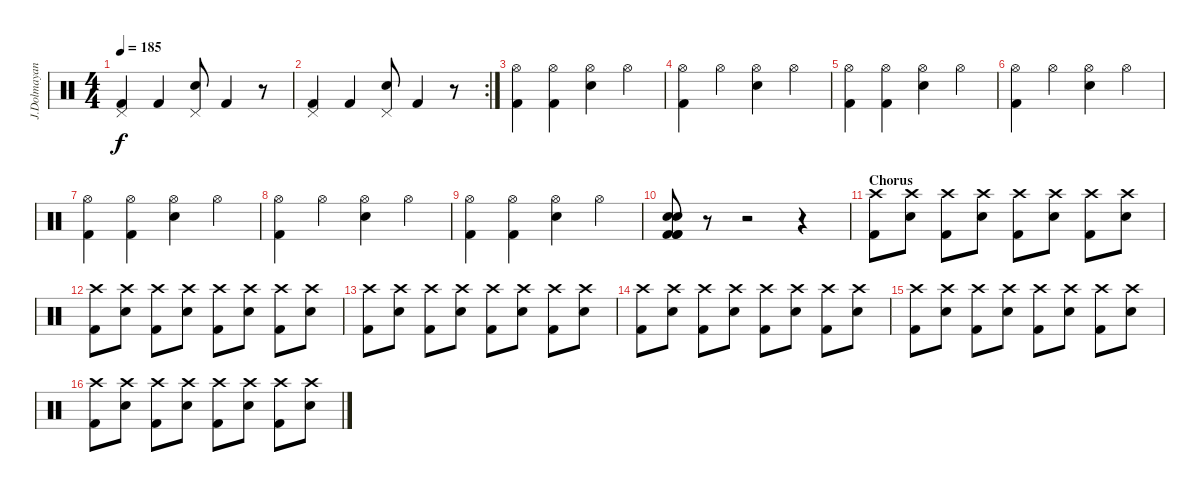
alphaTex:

\track ("J.Dolmayan" "J.Dolmayan") {instrument percussion}
\staff {score}
\articulation defaults
\ts (4 4)
\tempo 185
\clef neutral
\ks c
("Pedal Hi-Hat (hit)" "Kick (hit) 2").4{dy f} "Kick (hit) 2".4 ("Pedal Hi-Hat (hit)" "Electric Snare (hit)").8 "Kick (hit) 2".4 r.8 |
\rc 2
("Pedal Hi-Hat (hit)" "Kick (hit) 2").4 "Kick (hit) 2".4 ("Pedal Hi-Hat (hit)" "Electric Snare (hit)").8 "Kick (hit) 2".4 r.8 |
("Hi-Hat (open)" "Kick (hit) 2").4 ("Hi-Hat (open)" "Kick (hit) 2").4 ("Hi-Hat (open)" "Electric Snare (hit)").4 "Hi-Hat (open)".4 |
("Hi-Hat (open)" "Kick (hit) 2").4 "Hi-Hat (open)".4 ("Hi-Hat (open)" "Electric Snare (hit)").4 "Hi-Hat (open)".4 |
("Hi-Hat (open)" "Kick (hit) 2").4 ("Hi-Hat (open)" "Kick (hit) 2").4 ("Hi-Hat (open)" "Electric Snare (hit)").4 "Hi-Hat (open)".4 |
("Hi-Hat (open)" "Kick (hit) 2").4 "Hi-Hat (open)".4 ("Hi-Hat (open)" "Electric Snare (hit)").4 "Hi-Hat (open)".4 |
("Hi-Hat (open)" "Kick (hit) 2").4 ("Hi-Hat (open)" "Kick (hit) 2").4 ("Hi-Hat (open)" "Electric Snare (hit)").4 "Hi-Hat (open)".4 |
("Hi-Hat (open)" "Kick (hit) 2").4 "Hi-Hat (open)".4 ("Hi-Hat (open)" "Electric Snare (hit)").4 "Hi-Hat (open)".4 |
("Hi-Hat (open)" "Kick (hit) 2").4 ("Hi-Hat (open)" "Kick (hit) 2").4 ("Hi-Hat (open)" "Electric Snare (hit)").4 "Hi-Hat (open)".4 |
("Kick (hit) 2" "Electric Snare (hit)" "Electric Snare (hit)" "Kick (hit) 2" "Kick (hit) 2").8 r.8 r.2 r.4 |
\section ("" "Chorus")
("Crash high (hit)" "Kick (hit) 2").8 ("Crash high (hit)" "Electric Snare (hit)").8 ("Crash high (hit)" "Kick (hit) 2").8 ("Crash high (hit)" "Electric Snare (hit)").8 ("Crash high (hit)" "Kick (hit) 2").8 ("Crash high (hit)" "Electric Snare (hit)").8 ("Crash high (hit)" "Kick (hit) 2").8 ("Crash high (hit)" "Electric Snare (hit)").8 |
("Crash high (hit)" "Kick (hit) 2").8 ("Crash high (hit)" "Electric Snare (hit)").8 ("Crash high (hit)" "Kick (hit) 2").8 ("Crash high (hit)" "Electric Snare (hit)").8 ("Crash high (hit)" "Kick (hit) 2").8 ("Crash high (hit)" "Electric Snare (hit)").8 ("Crash high (hit)" "Kick (hit) 2").8 ("Crash high (hit)" "Electric Snare (hit)").8 |
("Crash high (hit)" "Kick (hit) 2").8 ("Crash high (hit)" "Electric Snare (hit)").8 ("Crash high (hit)" "Kick (hit) 2").8 ("Crash high (hit)" "Electric Snare (hit)").8 ("Crash high (hit)" "Kick (hit) 2").8 ("Crash high (hit)" "Electric Snare (hit)").8 ("Crash high (hit)" "Kick (hit) 2").8 ("Crash high (hit)" "Electric Snare (hit)").8 |
("Crash high (hit)" "Kick (hit) 2").8 ("Crash high (hit)" "Electric Snare (hit)").8 ("Crash high (hit)" "Kick (hit) 2").8 ("Crash high (hit)" "Electric Snare (hit)").8 ("Crash high (hit)" "Kick (hit) 2").8 ("Crash high (hit)" "Electric Snare (hit)").8 ("Crash high (hit)" "Kick (hit) 2").8 ("Crash high (hit)" "Electric Snare (hit)").8 |
("Crash high (hit)" "Kick (hit) 2").8 ("Crash high (hit)" "Electric Snare (hit)").8 ("Crash high (hit)" "Kick (hit) 2").8 ("Crash high (hit)" "Electric Snare (hit)").8 ("Crash high (hit)" "Kick (hit) 2").8 ("Crash high (hit)" "Electric Snare (hit)").8 ("Crash high (hit)" "Kick (hit) 2").8 ("Crash high (hit)" "Electric Snare (hit)").8 |
("Crash high (hit)" "Kick (hit) 2").8 ("Crash high (hit)" "Electric Snare (hit)").8 ("Crash high (hit)" "Kick (hit) 2").8 ("Crash high (hit)" "Electric Snare (hit)").8 ("Crash high (hit)" "Kick (hit) 2").8 ("Crash high (hit)" "Electric Snare (hit)").8 ("Crash high (hit)" "Kick (hit) 2").8 ("Crash high (hit)" "Electric Snare (hit)").8
